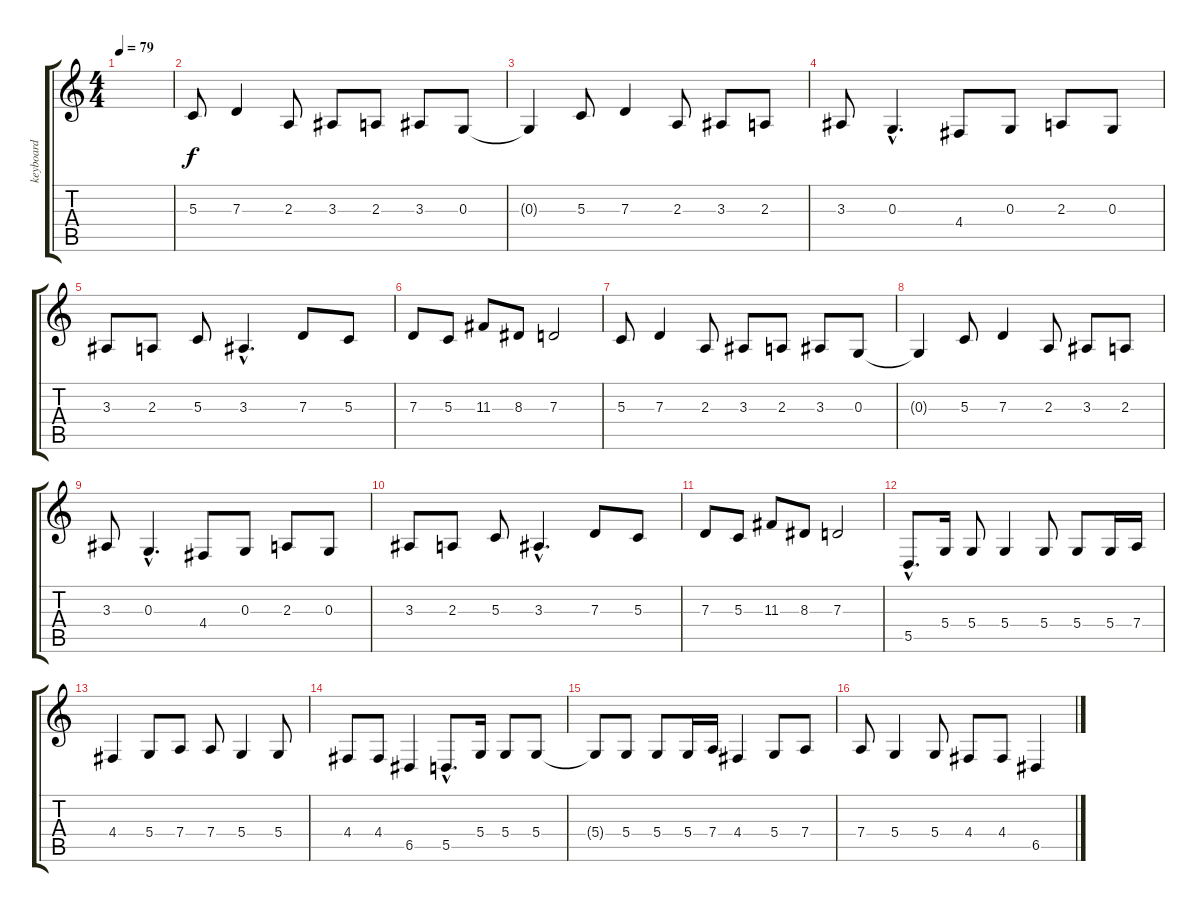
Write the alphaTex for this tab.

\track ("keyboard" "keyboard") {instrument pad4choir}
\staff {score tabs}
\tuning (E4 B3 G3 D3 A2 E2) {hide}
\ts (4 4)
\tempo 79
\clef g2
\ks c
|
5.3.8 7.3.4 2.3.8 3.3.8 2.3.8 3.3.8 0.3.8 |
0.3{t}.4 5.3.8 7.3.4 2.3.8 3.3.8 2.3.8 |
3.3.8 0.3{hac}.4{d} 4.4.8 0.3.8 2.3.8 0.3.8 |
3.3.8 2.3.8 5.3.8 3.3{hac}.4{d} 7.3.8 5.3.8 |
7.3.8 5.3.8 11.3.8 8.3.8 7.3.2 |
5.3.8 7.3.4 2.3.8 3.3.8 2.3.8 3.3.8 0.3.8 |
0.3{t}.4 5.3.8 7.3.4 2.3.8 3.3.8 2.3.8 |
3.3.8 0.3{hac}.4{d} 4.4.8 0.3.8 2.3.8 0.3.8 |
3.3.8 2.3.8 5.3.8 3.3{hac}.4{d} 7.3.8 5.3.8 |
7.3.8 5.3.8 11.3.8 8.3.8 7.3.2 |
5.5{hac}.8{d} 5.4.16 5.4.8 5.4.4 5.4.8 5.4.8 5.4.16 7.4.16 |
4.4.4 5.4.8 7.4.8 7.4.8 5.4.4 5.4.8 |
4.4.8 4.4.8 6.5.4 5.5{hac}.8{d} 5.4.16 5.4.8 5.4.8 |
5.4{t}.8 5.4.8 5.4.8 5.4.16 7.4.16 4.4.4 5.4.8 7.4.8 |
7.4.8 5.4.4 5.4.8 4.4.8 4.4.8 6.5.4
